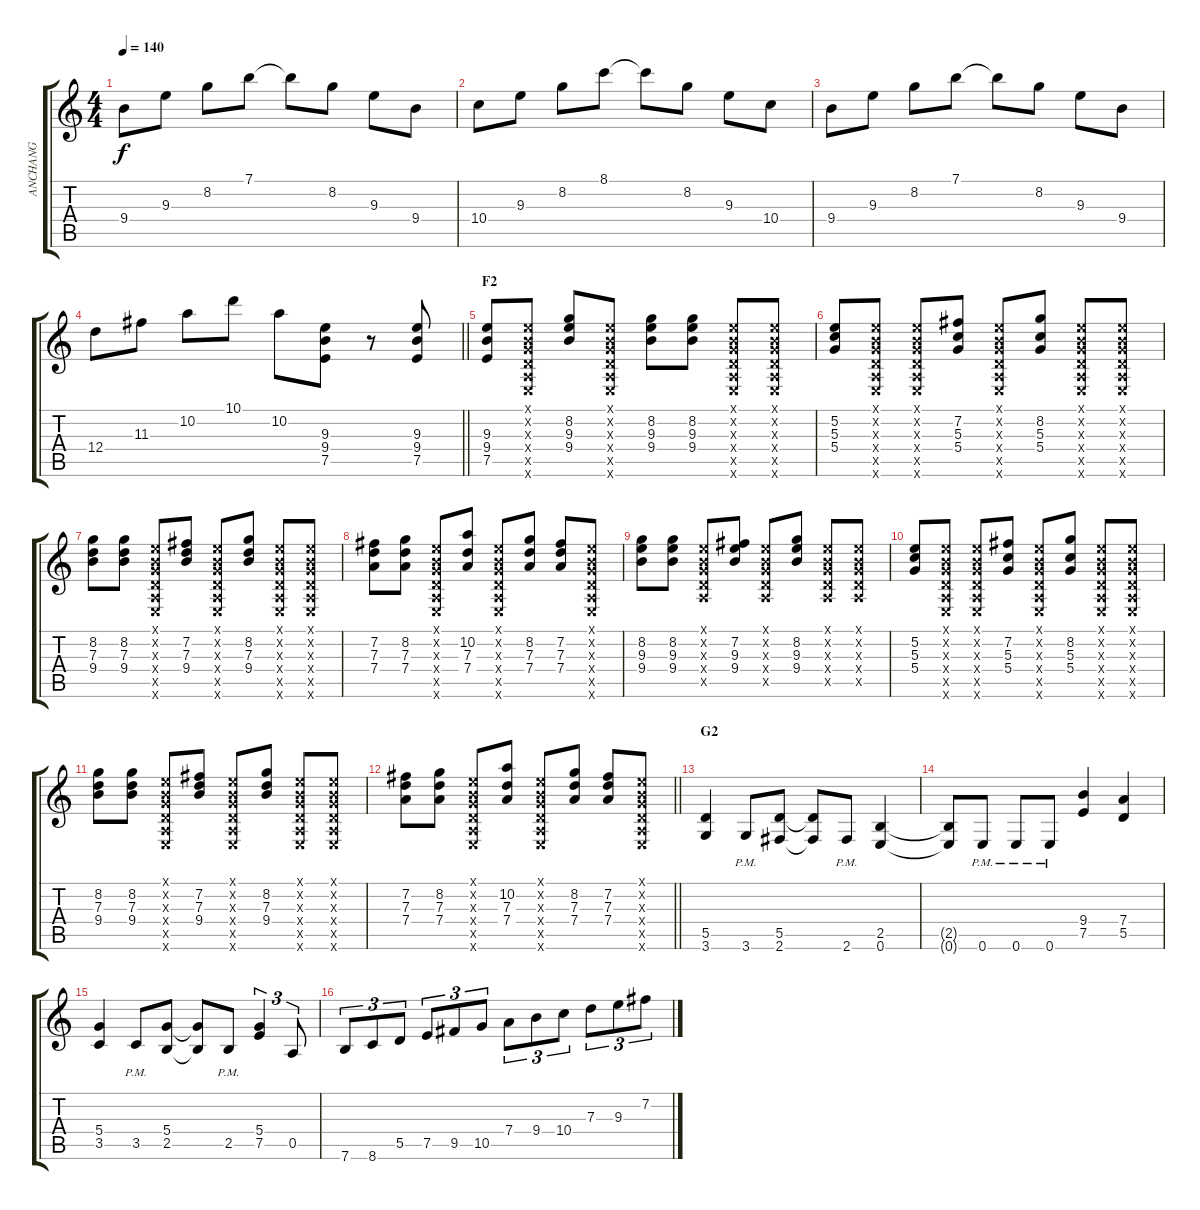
\track ("ANCHANG" "ANCHANG") {instrument distortionguitar}
\staff {score tabs}
\tuning (E4 B3 G3 D3 A2 E2) {hide}
\ts (4 4)
\tempo 140
\clef g2
\ks c
9.4.8{dy f} 9.3.8 8.2.8 7.1.8 7.1{t}.8 8.2.8 9.3.8 9.4.8 |
10.4.8 9.3.8 8.2.8 8.1.8 8.1{t}.8 8.2.8 9.3.8 10.4.8 |
9.4.8 9.3.8 8.2.8 7.1.8 7.1{t}.8 8.2.8 9.3.8 9.4.8 |
\barLineRight lightlight
12.4.8 11.3.8 10.2.8 10.1.8 10.2.8 (9.3 9.4 7.5).8{instrument distortionguitar} r.8 (9.3 9.4 7.5).8 |
\section ("" "F2")
(9.3 9.4 7.5).8 (0.1{x} 0.2{x} 0.3{x} 0.4{x} 0.5{x} 0.6{x}).8 (8.2 9.3 9.4).8 (0.1{x} 0.2{x} 0.3{x} 0.4{x} 0.5{x} 0.6{x}).8 (8.2 9.3 9.4).8 (8.2 9.3 9.4).8 (0.1{x} 0.2{x} 0.3{x} 0.4{x} 0.5{x} 0.6{x}).8 (0.1{x} 0.2{x} 0.3{x} 0.4{x} 0.5{x} 0.6{x}).8 |
(5.2 5.3 5.4).8 (0.1{x} 0.2{x} 0.3{x} 0.4{x} 0.5{x} 0.6{x}).8 (0.1{x} 0.2{x} 0.3{x} 0.4{x} 0.5{x} 0.6{x}).8 (7.2 5.3 5.4).8 (0.1{x} 0.2{x} 0.3{x} 0.4{x} 0.5{x} 0.6{x}).8 (8.2 5.3 5.4).8 (0.1{x} 0.2{x} 0.3{x} 0.4{x} 0.5{x} 0.6{x}).8 (0.1{x} 0.2{x} 0.3{x} 0.4{x} 0.5{x} 0.6{x}).8 |
(8.2 7.3 9.4).8 (8.2 7.3 9.4).8 (0.1{x} 0.2{x} 0.3{x} 0.4{x} 0.5{x} 0.6{x}).8 (7.2 7.3 9.4).8 (0.1{x} 0.2{x} 0.3{x} 0.4{x} 0.5{x} 0.6{x}).8 (8.2 7.3 9.4).8 (0.1{x} 0.2{x} 0.3{x} 0.4{x} 0.5{x} 0.6{x}).8 (0.1{x} 0.2{x} 0.3{x} 0.4{x} 0.5{x} 0.6{x}).8 |
(7.2 7.3 7.4).8 (8.2 7.3 7.4).8 (0.1{x} 0.2{x} 0.3{x} 0.4{x} 0.5{x} 0.6{x}).8 (10.2 7.3 7.4).8 (0.1{x} 0.2{x} 0.3{x} 0.4{x} 0.5{x} 0.6{x}).8 (8.2 7.3 7.4).8 (7.2 7.3 7.4).8 (0.1{x} 0.2{x} 0.3{x} 0.4{x} 0.5{x} 0.6{x}).8 |
(8.2 9.3 9.4).8 (8.2 9.3 9.4).8 (0.1{x} 0.2{x} 0.3{x} 0.4{x} 0.5{x}).8 (7.2 9.3 9.4).8 (0.1{x} 0.2{x} 0.3{x} 0.4{x} 0.5{x}).8 (8.2 9.3 9.4).8 (0.1{x} 0.2{x} 0.3{x} 0.4{x} 0.5{x}).8 (0.1{x} 0.2{x} 0.3{x} 0.4{x} 0.5{x}).8 |
(5.2 5.3 5.4).8 (0.1{x} 0.2{x} 0.3{x} 0.4{x} 0.5{x} 0.6{x}).8 (0.1{x} 0.2{x} 0.3{x} 0.4{x} 0.5{x} 0.6{x}).8 (7.2 5.3 5.4).8 (0.1{x} 0.2{x} 0.3{x} 0.4{x} 0.5{x} 0.6{x}).8 (8.2 5.3 5.4).8 (0.1{x} 0.2{x} 0.3{x} 0.4{x} 0.5{x} 0.6{x}).8 (0.1{x} 0.2{x} 0.3{x} 0.4{x} 0.5{x} 0.6{x}).8 |
(8.2 7.3 9.4).8 (8.2 7.3 9.4).8 (0.1{x} 0.2{x} 0.3{x} 0.4{x} 0.5{x} 0.6{x}).8 (7.2 7.3 9.4).8 (0.1{x} 0.2{x} 0.3{x} 0.4{x} 0.5{x} 0.6{x}).8 (8.2 7.3 9.4).8 (0.1{x} 0.2{x} 0.3{x} 0.4{x} 0.5{x} 0.6{x}).8 (0.1{x} 0.2{x} 0.3{x} 0.4{x} 0.5{x} 0.6{x}).8 |
\barLineRight lightlight
(7.2 7.3 7.4).8 (8.2 7.3 7.4).8 (0.1{x} 0.2{x} 0.3{x} 0.4{x} 0.5{x} 0.6{x}).8 (10.2 7.3 7.4).8 (0.1{x} 0.2{x} 0.3{x} 0.4{x} 0.5{x} 0.6{x}).8 (8.2 7.3 7.4).8 (7.2 7.3 7.4).8 (0.1{x} 0.2{x} 0.3{x} 0.4{x} 0.5{x} 0.6{x}).8 |
\section ("" "G2")
(5.5 3.6).4 3.6{pm}.8 (5.5 2.6).8 (5.5{t} 2.6{t}).8 2.6{pm}.8 (2.5 0.6).4 |
(2.5{t} 0.6{t}).8 0.6{pm}.8 0.6{pm}.8 0.6{pm}.8 (9.4 7.5).4 (7.4 5.5).4 |
(5.4 3.5).4 3.5{pm}.8 (5.4 2.5).8 (5.4{t} 2.5{t}).8 2.5{pm}.8 (5.4 7.5).4{tu (3 2)} 0.5.8{tu (3 2)} |
7.6.8{tu (3 2)} 8.6.8{tu (3 2)} 5.5.8{tu (3 2)} 7.5.8{tu (3 2)} 9.5.8{tu (3 2)} 10.5.8{tu (3 2)} 7.4.8{tu (3 2)} 9.4.8{tu (3 2)} 10.4.8{tu (3 2)} 7.3.8{tu (3 2)} 9.3.8{tu (3 2)} 7.2.8{tu (3 2)}
